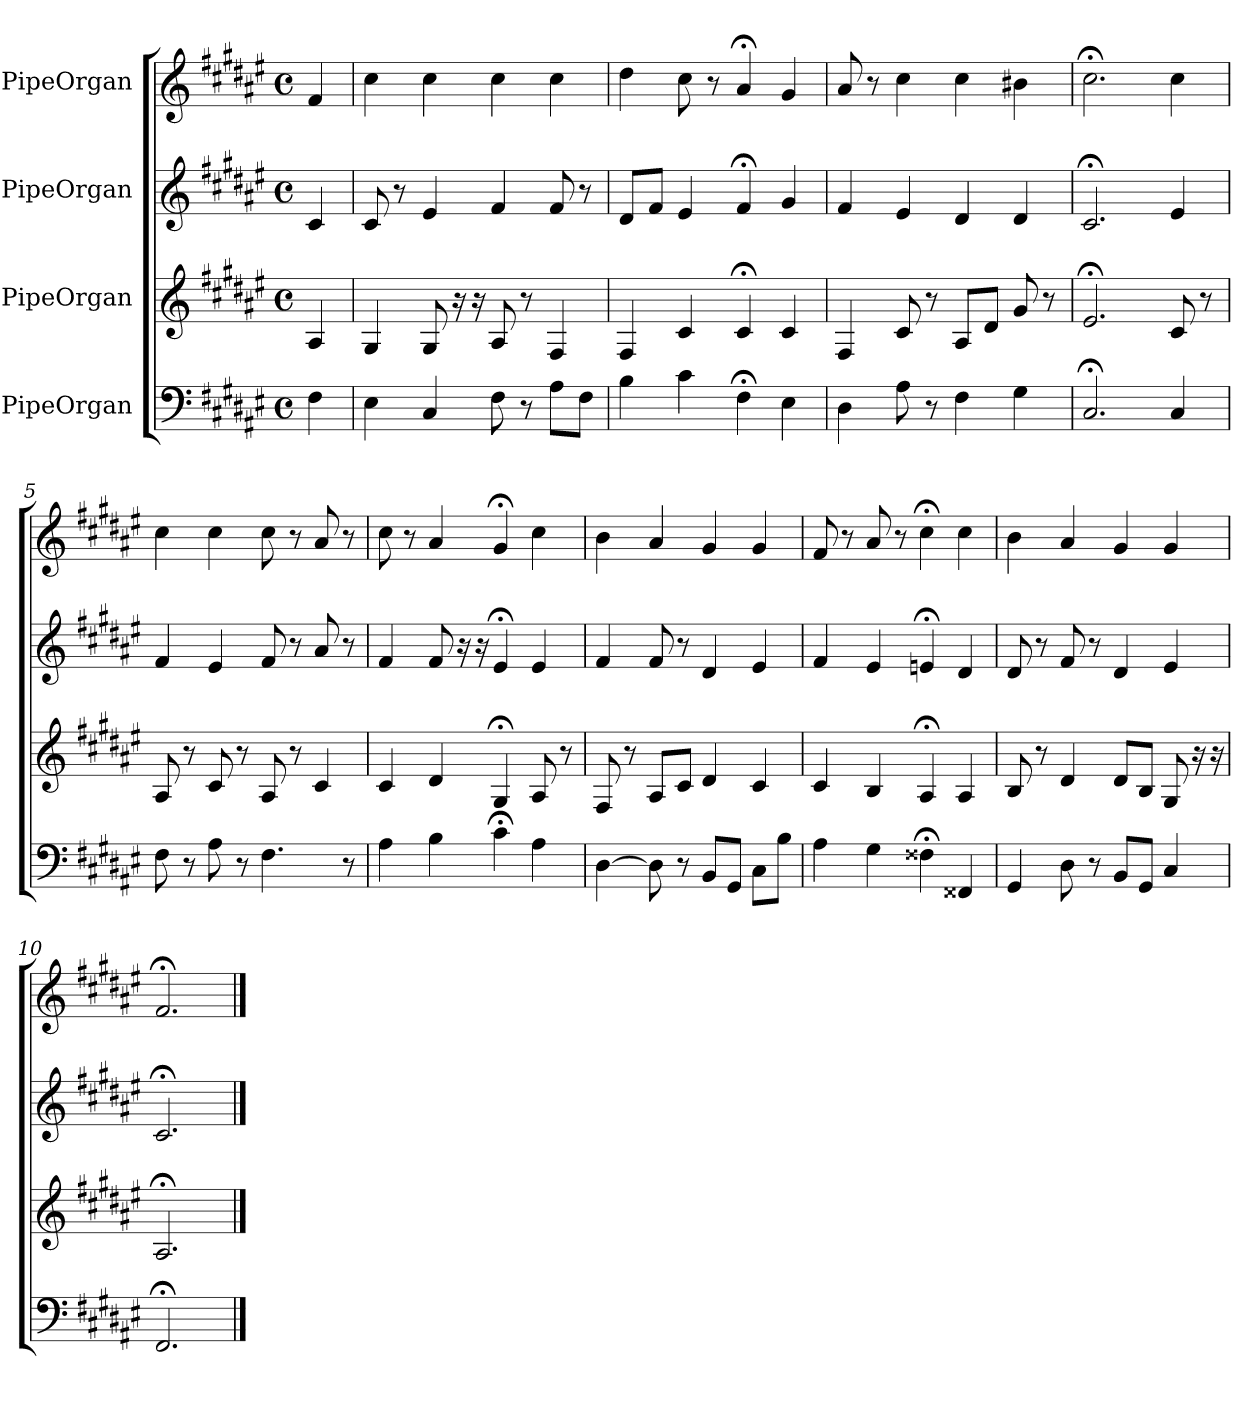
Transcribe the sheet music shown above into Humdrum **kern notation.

**kern	**kern	**kern	**kern
*part4	*part3	*part2	*part1
*staff4	*staff3	*staff2	*staff1
*I"PipeOrgan	*I"PipeOrgan	*I"PipeOrgan	*I"PipeOrgan
*k[f#c#g#d#a#e#]	*k[f#c#g#d#a#e#]	*k[f#c#g#d#a#e#]	*k[f#c#g#d#a#e#]
*F#:	*F#:	*F#:	*F#:
*M4/4	*M4/4	*M4/4	*M4/4
*met(c)	*met(c)	*met(c)	*met(c)
*MM60	*MM60	*MM60	*MM60
=	=	=	=
4F#	4A#	4c#	4f#
=1	=1	=1	=1
4E#	4G#	8c#	4cc#
.	.	8r	.
4C#	8G#	4e#	4cc#
.	16r	.	.
.	16r	.	.
8F#	8A#	4f#	4cc#
8r	8r	.	.
8A#L	4F#	8f#	4cc#
8F#J	.	8r	.
=2	=2	=2	=2
4B	4F#	8d#L	4dd#
.	.	8f#J	.
4c#	4c#	4e#	8cc#
.	.	.	8r
4F#;<	4c#;<	4f#;<	4a#;<
4E#	4c#	4g#	4g#
=3	=3	=3	=3
4D#	4F#	4f#	8a#
.	.	.	8r
8A#	8c#	4e#	4cc#
8r	8r	.	.
4F#	8A#L	4d#	4cc#
.	8d#J	.	.
4G#	8g#	4d#	4b#X
.	8r	.	.
=4	=4	=4	=4
2.C#;<	2.e#;<	2.c#;<	2.cc#;<
4C#	8c#	4e#	4cc#
.	8r	.	.
=5	=5	=5	=5
8F#	8A#	4f#	4cc#
8r	8r	.	.
8A#	8c#	4e#	4cc#
8r	8r	.	.
4.F#	8A#	8f#	8cc#
.	8r	8r	8r
.	4c#	8a#	8a#
8r	.	8r	8r
=6	=6	=6	=6
4A#	4c#	4f#	8cc#
.	.	.	8r
4B	4d#	8f#	4a#
.	.	16r	.
.	.	16r	.
4c#;<	4G#;<	4e#;<	4g#;<
4A#	8A#	4e#	4cc#
.	8r	.	.
=7	=7	=7	=7
[4D#	8F#	4f#	4b
.	8r	.	.
8D#]	8A#L	8f#	4a#
8r	8c#J	8r	.
8BBL	4d#	4d#	4g#
8GG#J	.	.	.
8C#L	4c#	4e#	4g#
8BJ	.	.	.
=8	=8	=8	=8
4A#	4c#	4f#	8f#
.	.	.	8r
4G#	4B	4e#	8a#
.	.	.	8r
4F##X;<	4A#;<	4en;<	4cc#;<
4FF##X	4A#	4d#	4cc#
=9	=9	=9	=9
4GG#	8B	8d#	4b
.	8r	8r	.
8D#	4d#	8f#	4a#
8r	.	8r	.
8BBL	8d#L	4d#	4g#
8GG#J	8BJ	.	.
4C#	8G#	4e#	4g#
.	16r	.	.
.	16r	.	.
=10	=10	=10	=10
2.FF#;<	2.A#;<	2.c#;<	2.f#;<
==	==	==	==
*-	*-	*-	*-
